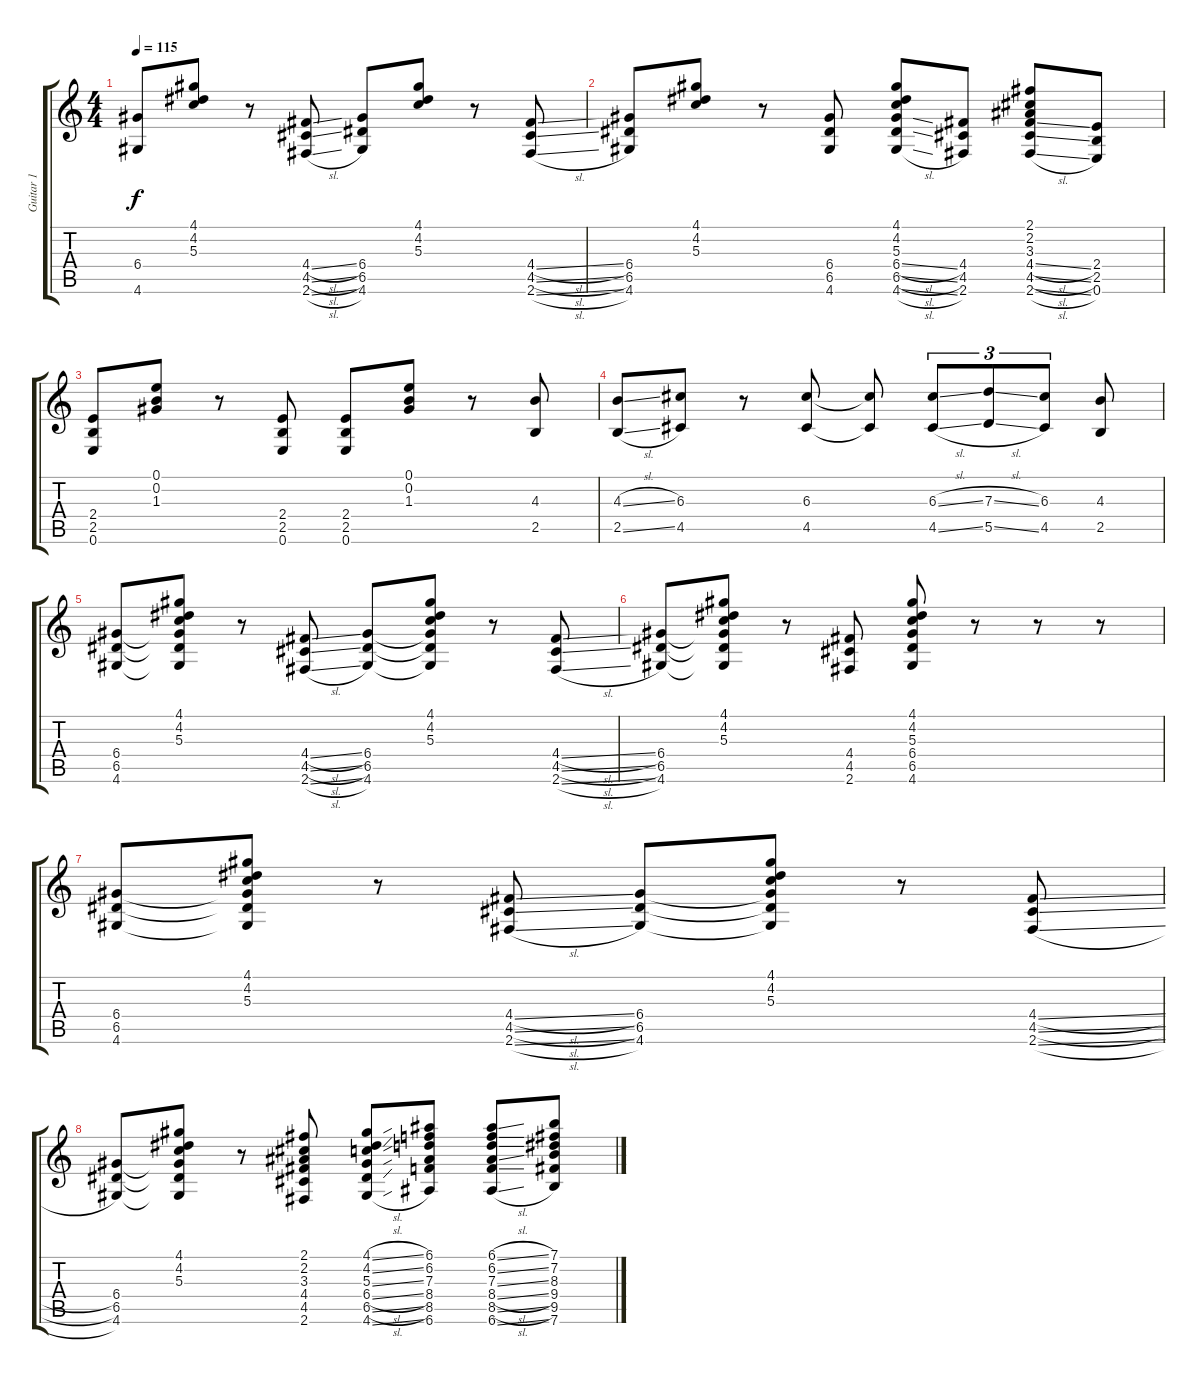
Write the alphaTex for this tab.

\track ("Guitar 1" "Guitar 1") {instrument overdrivenguitar}
\staff {score tabs}
\tuning (E4 B3 G3 D3 A2 E2) {hide}
\ts (4 4)
\tempo 115
\clef g2
\ks c
(6.4 4.6).8{dy f} (4.1 4.2 5.3).8 r.8 (4.4{sl} 4.5{sl} 2.6{sl}).8 (6.4 6.5 4.6).8 (4.1 4.2 5.3).8 r.8 (4.4{sl} 4.5{sl} 2.6{sl}).8 |
(6.4 6.5 4.6).8 (4.1 4.2 5.3).8 r.8 (6.4 6.5 4.6).8 (4.1 4.2 5.3 6.4{sl} 6.5{sl} 4.6{sl}).8 (4.4 4.5 2.6).8 (2.1 2.2 3.3 4.4{sl} 4.5{sl} 2.6{sl}).8 (2.4 2.5 0.6).8 |
(2.4 2.5 0.6).8 (0.1 0.2 1.3).8 r.8 (2.4 2.5 0.6).8 (2.4 2.5 0.6).8 (0.1 0.2 1.3).8 r.8 (4.3 2.5).8 |
(4.3{sl} 2.5{sl}).8 (6.3 4.5).8 r.8 (6.3 4.5).8 (6.3{t} 4.5{t}).8 (6.3{sl} 4.5{sl}).8{tu (3 2)} (7.3{sl} 5.5{sl}).8{tu (3 2)} (6.3 4.5).8{tu (3 2)} (4.3 2.5).8 |
(6.4 6.5 4.6).8 (4.1 4.2 5.3 6.4{t} 6.5{t} 4.6{t}).8 r.8 (4.4{sl} 4.5{sl} 2.6{sl}).8 (6.4 6.5 4.6).8 (4.1 4.2 5.3 6.4{t} 6.5{t} 4.6{t}).8 r.8 (4.4{sl} 4.5{sl} 2.6{sl}).8 |
(6.4 6.5 4.6).8 (4.1 4.2 5.3 6.4{t} 6.5{t} 4.6{t}).8 r.8 (4.4 4.5 2.6).8 (4.1 4.2 5.3 6.4 6.5 4.6).8 r.8 r.8 r.8 |
(6.4 6.5 4.6).8 (4.1 4.2 5.3 6.4{t} 6.5{t} 4.6{t}).8 r.8 (4.4{sl} 4.5{sl} 2.6{sl}).8 (6.4 6.5 4.6).8 (4.1 4.2 5.3 6.4{t} 6.5{t} 4.6{t}).8 r.8 (4.4{sl} 4.5{sl} 2.6{sl}).8 |
(6.4 6.5 4.6).8 (4.1 4.2 5.3 6.4{t} 6.5{t} 4.6{t}).8 r.8 (2.1 2.2 3.3 4.4 4.5 2.6).8 (4.1{sl} 4.2{sl} 5.3{sl} 6.4{sl} 6.5{sl} 4.6{sl}).8 (6.1 6.2 7.3 8.4 8.5 6.6).8 (6.1{sl} 6.2{sl} 7.3{sl} 8.4{sl} 8.5{sl} 6.6{sl}).8 (7.1 7.2 8.3 9.4 9.5 7.6).8
